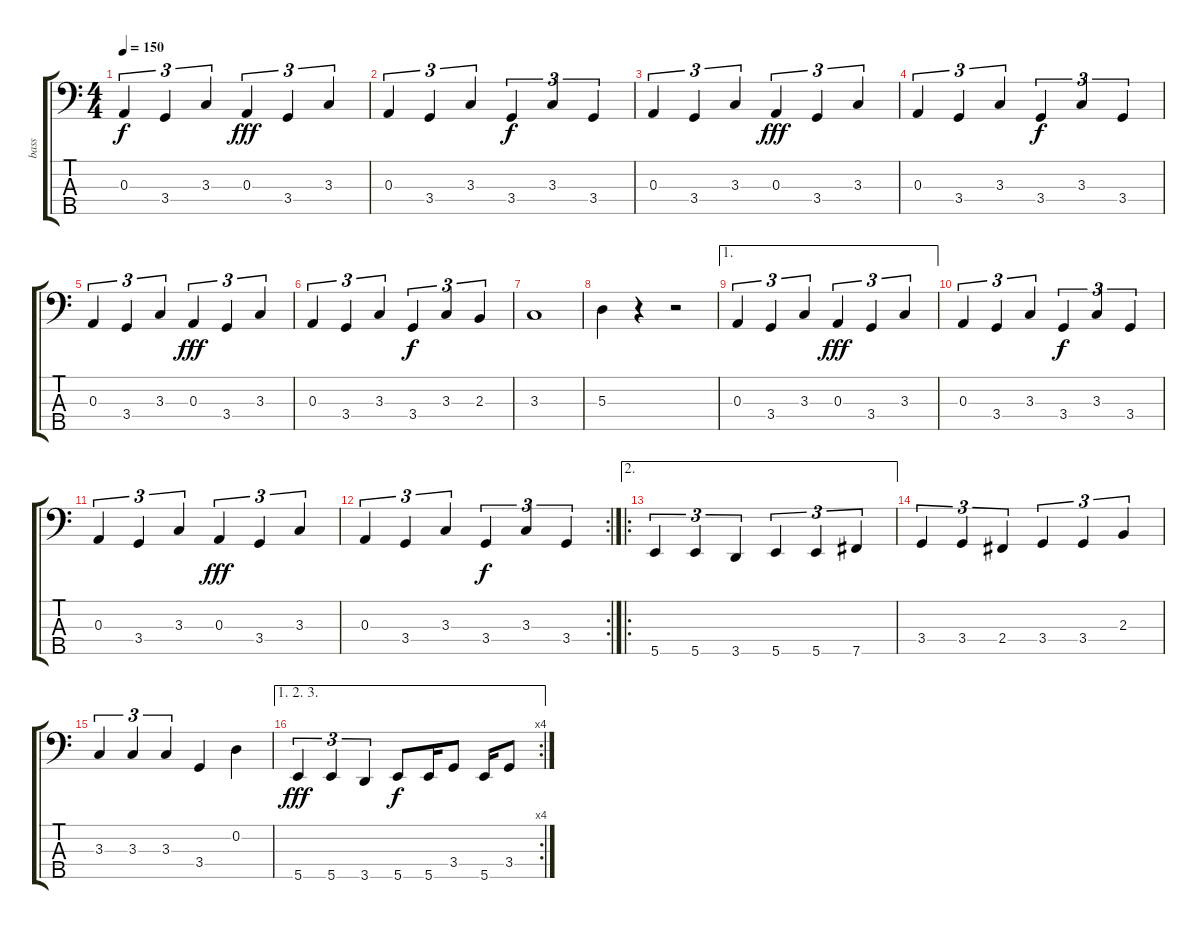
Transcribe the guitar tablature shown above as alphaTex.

\track ("bass" "bass") {instrument electricbassfinger}
\staff {score tabs}
\tuning (G2 D2 A1 E1 B0) {hide}
\ts (4 4)
\tempo 150
\clef f4
\ks c
0.3.4{tu (3 2) dy f} 3.4.4{tu (3 2)} 3.3.4{tu (3 2)} 0.3.4{tu (3 2) dy fff} 3.4.4{tu (3 2)} 3.3.4{tu (3 2)} |
0.3.4{tu (3 2)} 3.4.4{tu (3 2)} 3.3.4{tu (3 2)} 3.4.4{tu (3 2) dy f} 3.3.4{tu (3 2)} 3.4.4{tu (3 2)} |
0.3.4{tu (3 2)} 3.4.4{tu (3 2)} 3.3.4{tu (3 2)} 0.3.4{tu (3 2) dy fff} 3.4.4{tu (3 2)} 3.3.4{tu (3 2)} |
0.3.4{tu (3 2)} 3.4.4{tu (3 2)} 3.3.4{tu (3 2)} 3.4.4{tu (3 2) dy f} 3.3.4{tu (3 2)} 3.4.4{tu (3 2)} |
0.3.4{tu (3 2)} 3.4.4{tu (3 2)} 3.3.4{tu (3 2)} 0.3.4{tu (3 2) dy fff} 3.4.4{tu (3 2)} 3.3.4{tu (3 2)} |
0.3.4{tu (3 2)} 3.4.4{tu (3 2)} 3.3.4{tu (3 2)} 3.4.4{tu (3 2) dy f} 3.3.4{tu (3 2)} 2.3.4{tu (3 2)} |
3.3.1 |
5.3.4 r.4 r.2 |
\ae 1
0.3.4{tu (3 2)} 3.4.4{tu (3 2)} 3.3.4{tu (3 2)} 0.3.4{tu (3 2) dy fff} 3.4.4{tu (3 2)} 3.3.4{tu (3 2)} |
0.3.4{tu (3 2)} 3.4.4{tu (3 2)} 3.3.4{tu (3 2)} 3.4.4{tu (3 2) dy f} 3.3.4{tu (3 2)} 3.4.4{tu (3 2)} |
0.3.4{tu (3 2)} 3.4.4{tu (3 2)} 3.3.4{tu (3 2)} 0.3.4{tu (3 2) dy fff} 3.4.4{tu (3 2)} 3.3.4{tu (3 2)} |
\rc 2
0.3.4{tu (3 2)} 3.4.4{tu (3 2)} 3.3.4{tu (3 2)} 3.4.4{tu (3 2) dy f} 3.3.4{tu (3 2)} 3.4.4{tu (3 2)} |
\ae 2
\ro
5.5.4{tu (3 2)} 5.5.4{tu (3 2)} 3.5.4{tu (3 2)} 5.5.4{tu (3 2)} 5.5.4{tu (3 2)} 7.5.4{tu (3 2)} |
3.4.4{tu (3 2)} 3.4.4{tu (3 2)} 2.4.4{tu (3 2)} 3.4.4{tu (3 2)} 3.4.4{tu (3 2)} 2.3.4{tu (3 2)} |
3.3.4{tu (3 2)} 3.3.4{tu (3 2)} 3.3.4{tu (3 2)} 3.4.4 0.2.4 |
\ae (1 2 3)
\rc 4
5.5.4{tu (3 2) dy fff} 5.5.4{tu (3 2)} 3.5.4{tu (3 2)} 5.5.8{dy f} 5.5.16 3.4.8 5.5.16 3.4.8
